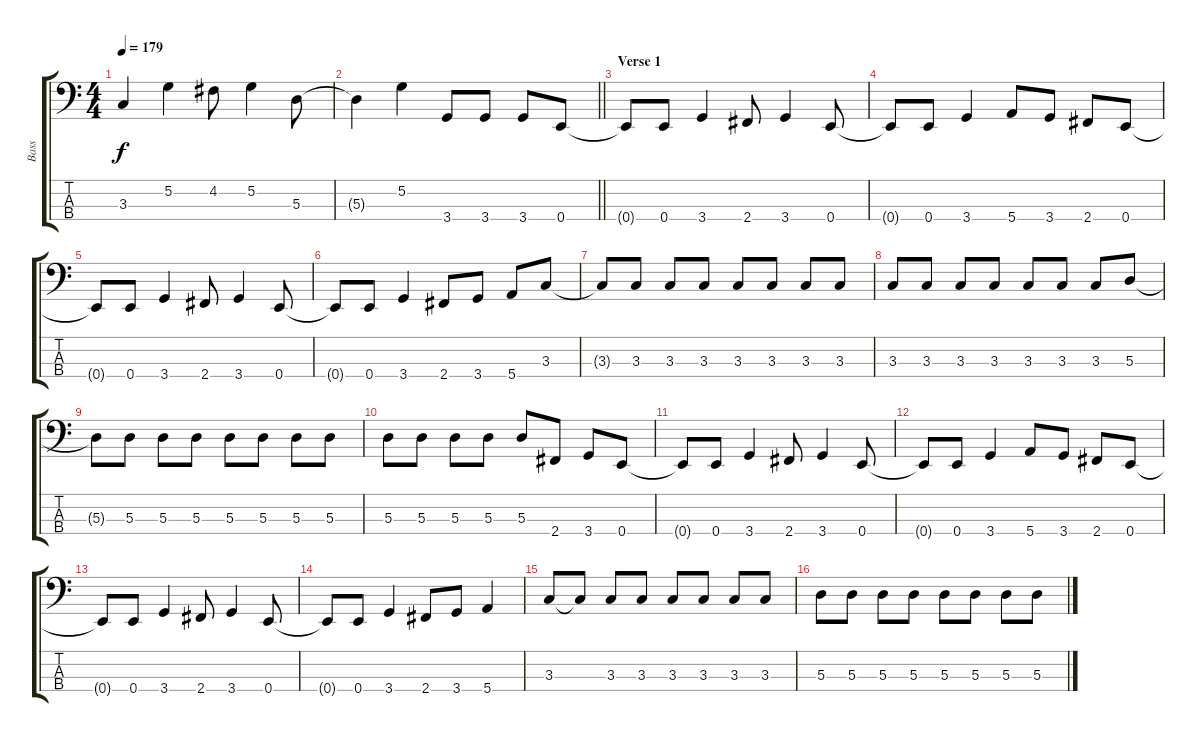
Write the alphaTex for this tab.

\track ("Bass" "Bass") {instrument electricbasspick}
\staff {score tabs}
\tuning (G2 D2 A1 E1) {hide}
\ts (4 4)
\tempo 179
\clef f4
\ks c
3.3{t}.4{dy f} 5.2.4 4.2.8 5.2.4 5.3.8 |
\barLineRight lightlight
5.3{t}.4 5.2.4 3.4.8 3.4.8 3.4.8 0.4.8 |
\section ("" "Verse 1")
0.4{t}.8 0.4.8 3.4.4 2.4.8 3.4.4 0.4.8 |
0.4{t}.8 0.4.8 3.4.4 5.4.8 3.4.8 2.4.8 0.4.8 |
0.4{t}.8 0.4.8 3.4.4 2.4.8 3.4.4 0.4.8 |
0.4{t}.8 0.4.8 3.4.4 2.4.8 3.4.8 5.4.8 3.3.8 |
3.3{t}.8 3.3.8 3.3.8 3.3.8 3.3.8 3.3.8 3.3.8 3.3.8 |
3.3.8 3.3.8 3.3.8 3.3.8 3.3.8 3.3.8 3.3.8 5.3.8 |
5.3{t}.8 5.3.8 5.3.8 5.3.8 5.3.8 5.3.8 5.3.8 5.3.8 |
5.3.8 5.3.8 5.3.8 5.3.8 5.3.8 2.4.8 3.4.8 0.4.8 |
0.4{t}.8 0.4.8 3.4.4 2.4.8 3.4.4 0.4.8 |
0.4{t}.8 0.4.8 3.4.4 5.4.8 3.4.8 2.4.8 0.4.8 |
0.4{t}.8 0.4.8 3.4.4 2.4.8 3.4.4 0.4.8 |
0.4{t}.8 0.4.8 3.4.4 2.4.8 3.4.8 5.4.4 |
3.3.8 3.3{t}.8 3.3.8 3.3.8 3.3.8 3.3.8 3.3.8 3.3.8 |
5.3.8 5.3.8 5.3.8 5.3.8 5.3.8 5.3.8 5.3.8 5.3.8
